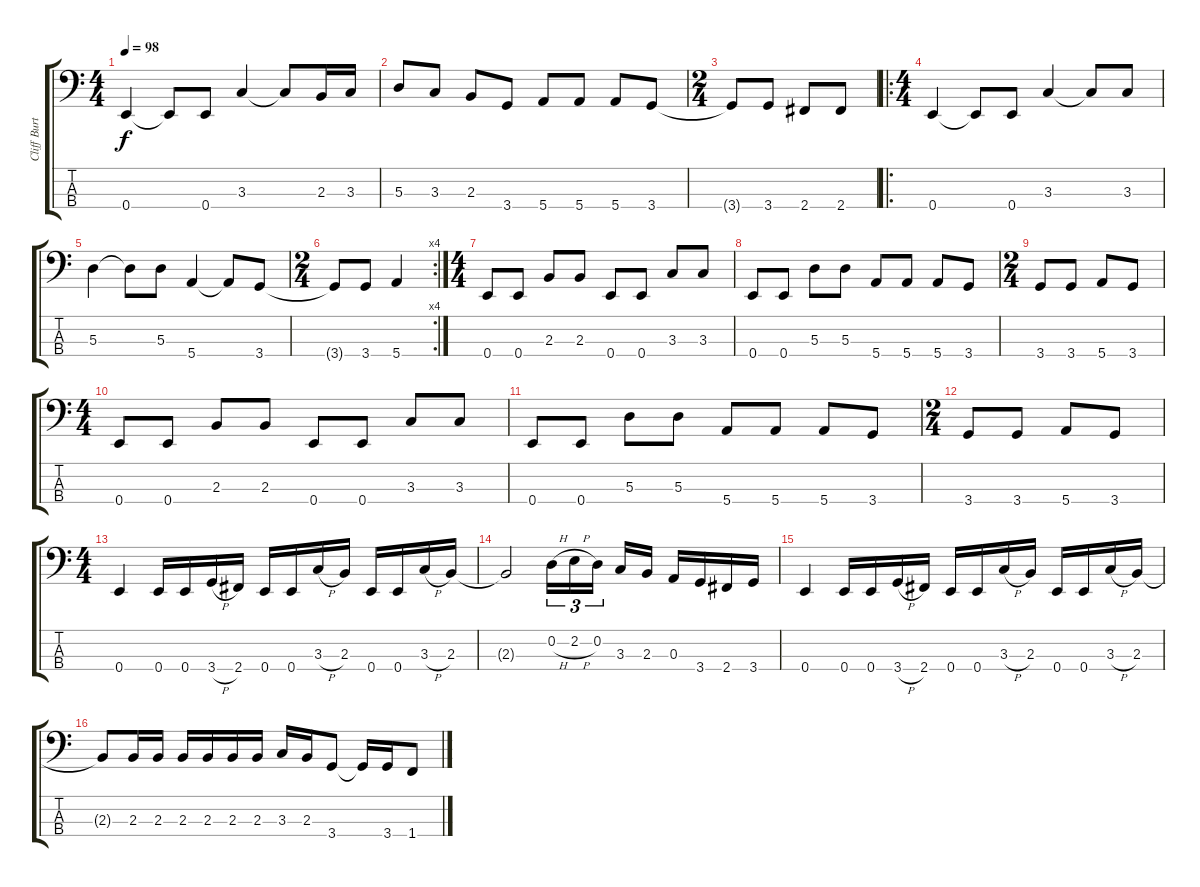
\track ("Cliff Burton" "Cliff Burt") {instrument electricbassfinger}
\staff {score tabs}
\tuning (G2 D2 A1 E1) {hide}
\ts (4 4)
\tempo 98
\clef f4
\ks c
0.4.4{dy f} 0.4{t}.8 0.4.8 3.3.4 3.3{t}.8 2.3.16 3.3.16 |
5.3.8 3.3.8 2.3.8 3.4.8 5.4.8 5.4.8 5.4.8 3.4.8 |
\ts (2 4)
3.4{t}.8 3.4.8 2.4.8 2.4.8 |
\ro
\ts (4 4)
0.4.4 0.4{t}.8 0.4.8 3.3.4 3.3{t}.8 3.3.8 |
5.3.4 5.3{t}.8 5.3.8 5.4.4 5.4{t}.8 3.4.8 |
\rc 4
\ts (2 4)
3.4{t}.8 3.4.8 5.4.4 |
\ts (4 4)
0.4.8 0.4.8 2.3.8 2.3.8 0.4.8 0.4.8 3.3.8 3.3.8 |
0.4.8 0.4.8 5.3.8 5.3.8 5.4.8 5.4.8 5.4.8 3.4.8 |
\ts (2 4)
3.4.8 3.4.8 5.4.8 3.4.8 |
\ts (4 4)
0.4.8 0.4.8 2.3.8 2.3.8 0.4.8 0.4.8 3.3.8 3.3.8 |
0.4.8 0.4.8 5.3.8 5.3.8 5.4.8 5.4.8 5.4.8 3.4.8 |
\ts (2 4)
3.4.8 3.4.8 5.4.8 3.4.8 |
\ts (4 4)
0.4.4 0.4.16 0.4.16 3.4{h}.16 2.4.16 0.4.16 0.4.16 3.3{h}.16 2.3.16 0.4.16 0.4.16 3.3{h}.16 2.3.16 |
2.3{t}.2 0.2{h}.16{tu (3 2)} 2.2{h}.16{tu (3 2)} 0.2.16{tu (3 2) beam splitsecondary} 3.3.16 2.3.16 0.3.16 3.4.16 2.4.16 3.4.16 |
0.4.4 0.4.16 0.4.16 3.4{h}.16 2.4.16 0.4.16 0.4.16 3.3{h}.16 2.3.16 0.4.16 0.4.16 3.3{h}.16 2.3.16 |
2.3{t}.8 2.3.16 2.3.16 2.3.16 2.3.16 2.3.16 2.3.16 3.3.16 2.3.16 3.4.8 3.4{t}.16 3.4.16 1.4.8
